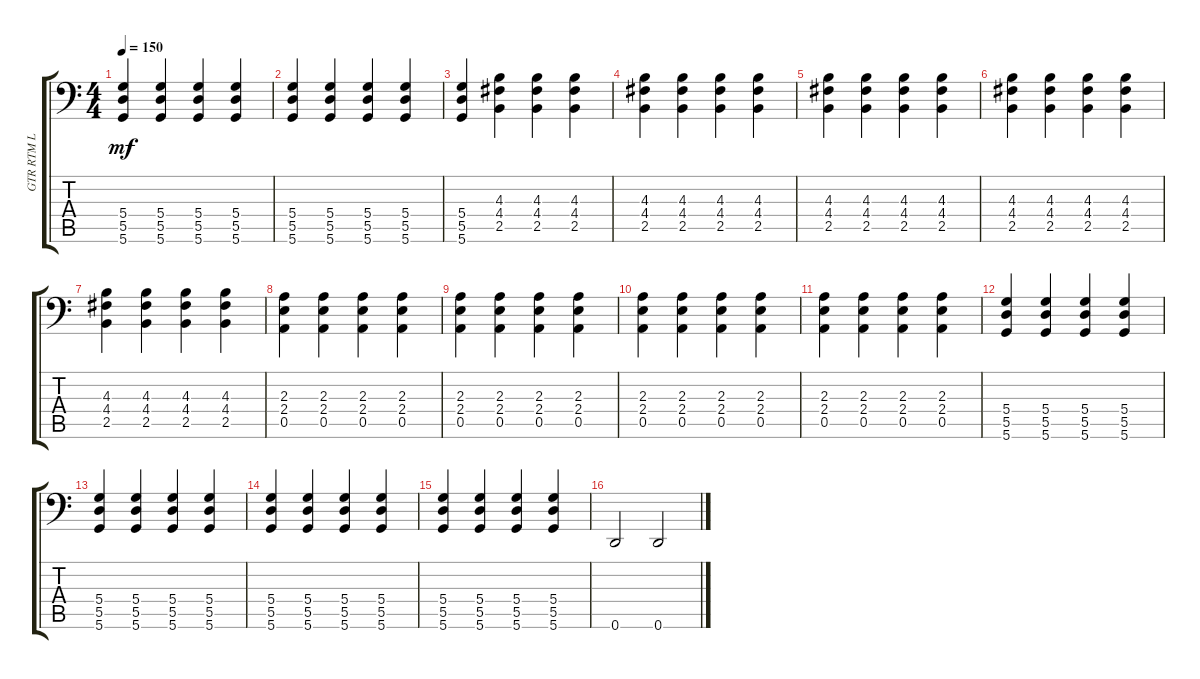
\track ("GTR RTM L" "GTR RTM L") {instrument overdrivenguitar}
\staff {score tabs}
\tuning (E3 C3 G2 D2 A1 D1) {hide}
\ts (4 4)
\tempo 150
\clef f4
\ks c
(5.4 5.5 5.6).4{dy mf} (5.4 5.5 5.6).4 (5.4 5.5 5.6).4 (5.4 5.5 5.6).4 |
(5.4 5.5 5.6).4 (5.4 5.5 5.6).4 (5.4 5.5 5.6).4 (5.4 5.5 5.6).4 |
(5.4 5.5 5.6).4 (4.3 4.4 2.5).4 (4.3 4.4 2.5).4 (4.3 4.4 2.5).4 |
(4.3 4.4 2.5).4 (4.3 4.4 2.5).4 (4.3 4.4 2.5).4 (4.3 4.4 2.5).4 |
(4.3 4.4 2.5).4 (4.3 4.4 2.5).4 (4.3 4.4 2.5).4 (4.3 4.4 2.5).4 |
(4.3 4.4 2.5).4 (4.3 4.4 2.5).4 (4.3 4.4 2.5).4 (4.3 4.4 2.5).4 |
(4.3 4.4 2.5).4 (4.3 4.4 2.5).4 (4.3 4.4 2.5).4 (4.3 4.4 2.5).4 |
(2.3 2.4 0.5).4 (2.3 2.4 0.5).4 (2.3 2.4 0.5).4 (2.3 2.4 0.5).4 |
(2.3 2.4 0.5).4 (2.3 2.4 0.5).4 (2.3 2.4 0.5).4 (2.3 2.4 0.5).4 |
(2.3 2.4 0.5).4 (2.3 2.4 0.5).4 (2.3 2.4 0.5).4 (2.3 2.4 0.5).4 |
(2.3 2.4 0.5).4 (2.3 2.4 0.5).4 (2.3 2.4 0.5).4 (2.3 2.4 0.5).4 |
(5.4 5.5 5.6).4 (5.4 5.5 5.6).4 (5.4 5.5 5.6).4 (5.4 5.5 5.6).4 |
(5.4 5.5 5.6).4 (5.4 5.5 5.6).4 (5.4 5.5 5.6).4 (5.4 5.5 5.6).4 |
(5.4 5.5 5.6).4 (5.4 5.5 5.6).4 (5.4 5.5 5.6).4 (5.4 5.5 5.6).4 |
(5.4 5.5 5.6).4 (5.4 5.5 5.6).4 (5.4 5.5 5.6).4 (5.4 5.5 5.6).4 |
0.6.2 0.6.2
